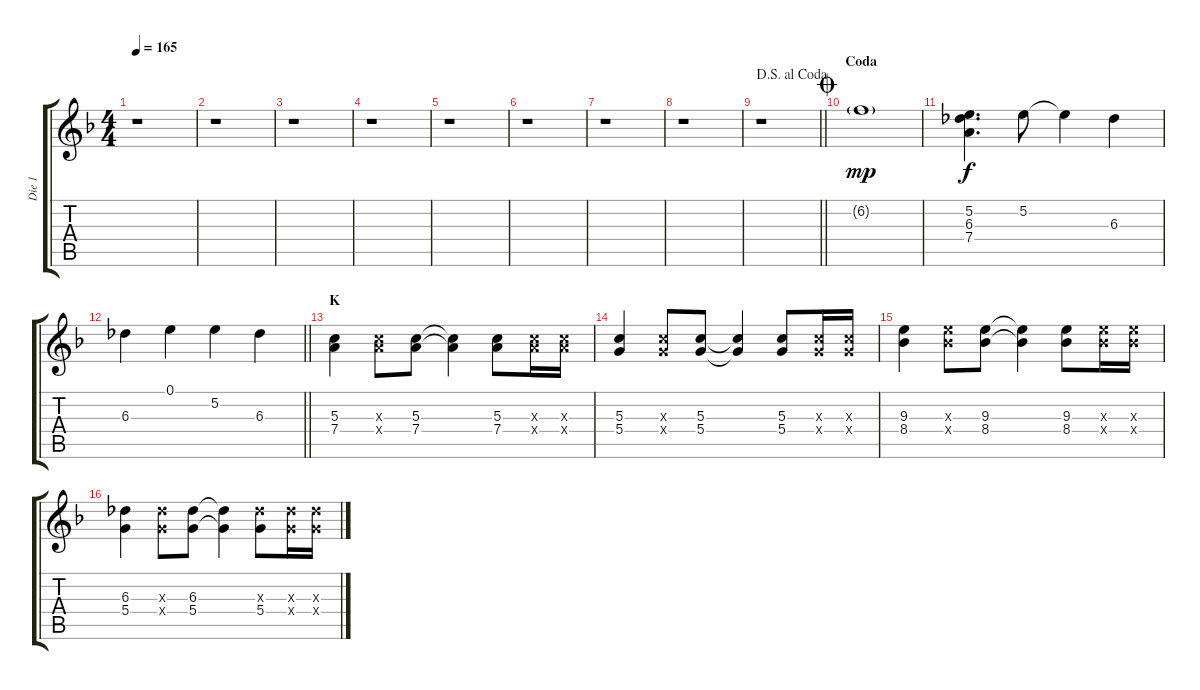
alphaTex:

\track ("Die 1" "Die 1") {instrument distortionguitar}
\staff {score tabs}
\tuning (E4 B3 G3 D3 A2 E2) {hide}
\ts (4 4)
\tempo 165
\clef g2
\ks dminor
r.1{dy f} |
r.1 |
r.1 |
r.1 |
r.1 |
r.1 |
r.1 |
r.1 |
\jump dalsegnoalcoda
\barLineRight lightlight
r.1 |
\section ("" "Coda")
\jump coda
6.2{g}.1{dy mp} |
(5.2 6.3 7.4).4{d dy f} 5.2.8 5.2{t}.4 6.3.4 |
\barLineRight lightlight
6.3.4 0.1.4 5.2.4 6.3.4 |
\section ("" "K")
(5.3 7.4).4 (5.3{x} 7.4{x}).8 (5.3 7.4).8 (5.3{t} 7.4{t}).4 (5.3 7.4).8 (5.3{x} 7.4{x}).16 (5.3{x} 7.4{x}).16 |
(5.3 5.4).4 (5.3{x} 5.4{x}).8 (5.3 5.4).8 (5.3{t} 5.4{t}).4 (5.3 5.4).8 (5.3{x} 5.4{x}).16 (5.3{x} 5.4{x}).16 |
(9.3 8.4).4 (9.3{x} 8.4{x}).8 (9.3 8.4).8 (9.3{t} 8.4{t}).4 (9.3 8.4).8 (9.3{x} 8.4{x}).16 (9.3{x} 8.4{x}).16 |
(6.3 5.4).4 (6.3{x} 5.4{x}).8 (6.3 5.4).8 (6.3{t} 5.4{t}).4 (6.3{x} 5.4).8 (6.3{x} 5.4{x}).16 (6.3{x} 5.4{x}).16
